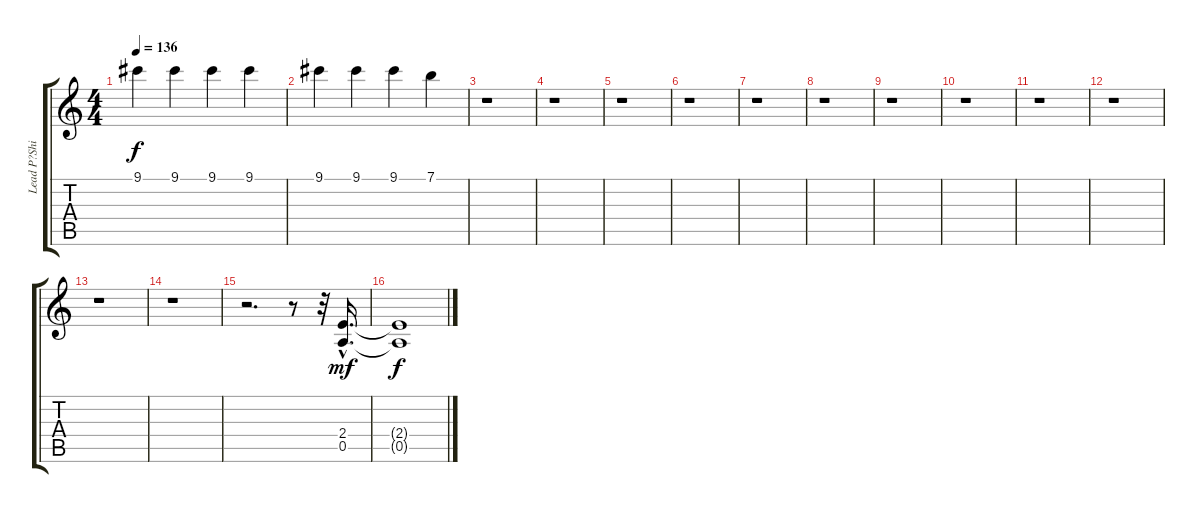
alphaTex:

\track ("Lead P?Shift" "Lead P?Shi") {instrument overdrivenguitar}
\staff {score tabs}
\tuning (E4 B3 G3 D3 A2 E2) {hide}
\ts (4 4)
\tempo 136
\clef g2
\ks c
9.1.4{dy f} 9.1.4 9.1.4 9.1.4 |
9.1.4 9.1.4 9.1.4 7.1.4 |
r.1 |
r.1 |
r.1 |
r.1 |
r.1 |
r.1 |
r.1 |
r.1 |
r.1 |
r.1 |
r.1 |
r.1 |
r.2{d} r.8 r.32 (2.4{hac} 0.5{hac}).16{d dy mf} |
(2.4{t} 0.5{t}).1{dy f}
